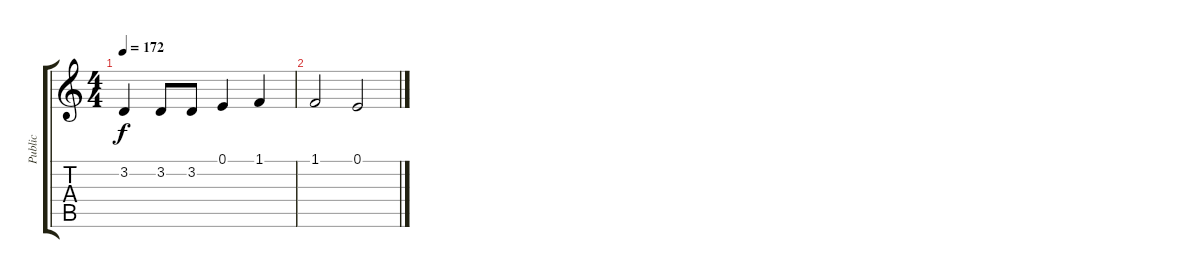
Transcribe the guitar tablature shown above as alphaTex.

\track ("Public" "Public") {instrument lead8bassandlead}
\staff {score tabs}
\tuning (E4 B3 G3 D3 A2 E2) {hide}
\ts (4 4)
\tempo 172
\clef g2
\ks c
3.2.4{dy f} 3.2.8 3.2.8 0.1.4 1.1.4 |
1.1.2 0.1.2
